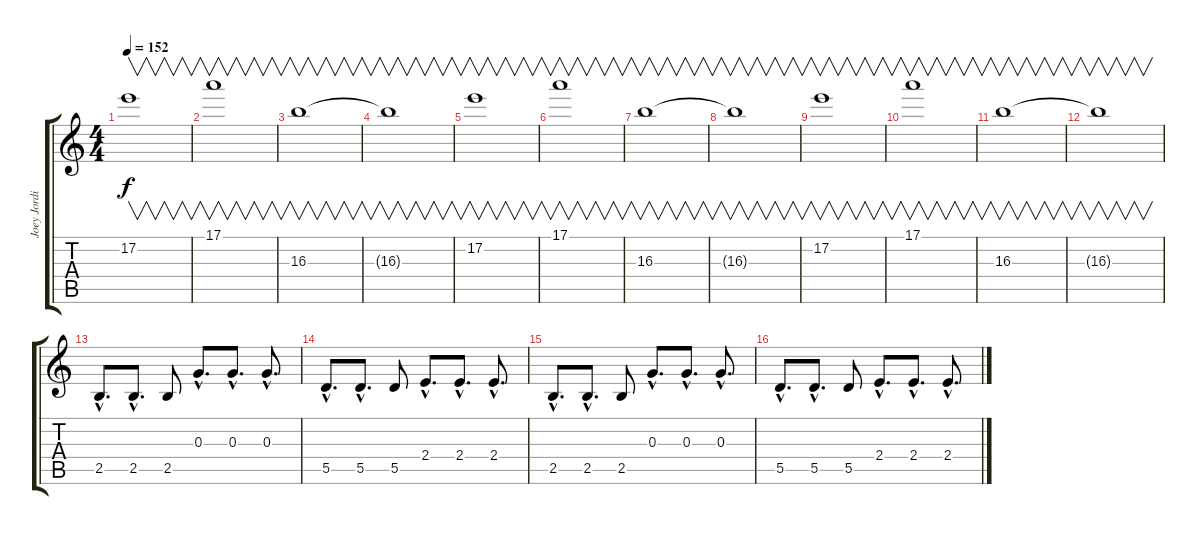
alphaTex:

\track ("Joey Jordisson" "Joey Jordi") {instrument distortionguitar}
\staff {score tabs}
\tuning (E4 B3 G3 D3 A2 E2) {hide}
\ts (4 4)
\tempo 152
\clef g2
\ks c
17.2.1{v dy f} |
17.1.1{v} |
16.3.1{v} |
16.3{t}.1{v} |
17.2.1{v} |
17.1.1{v} |
16.3.1{v} |
16.3{t}.1{v} |
17.2.1{v} |
17.1.1{v} |
16.3.1{v} |
16.3{t}.1{v} |
2.5{hac}.8{d} 2.5{hac}.8{d} 2.5.8 0.3{hac}.8{d} 0.3{hac}.8{d} 0.3{hac}.8{d} |
5.5{hac}.8{d} 5.5{hac}.8{d} 5.5.8 2.4{hac}.8{d} 2.4{hac}.8{d} 2.4{hac}.8{d} |
2.5{hac}.8{d} 2.5{hac}.8{d} 2.5.8 0.3{hac}.8{d} 0.3{hac}.8{d} 0.3{hac}.8{d} |
5.5{hac}.8{d} 5.5{hac}.8{d} 5.5.8 2.4{hac}.8{d} 2.4{hac}.8{d} 2.4{hac}.8{d}
